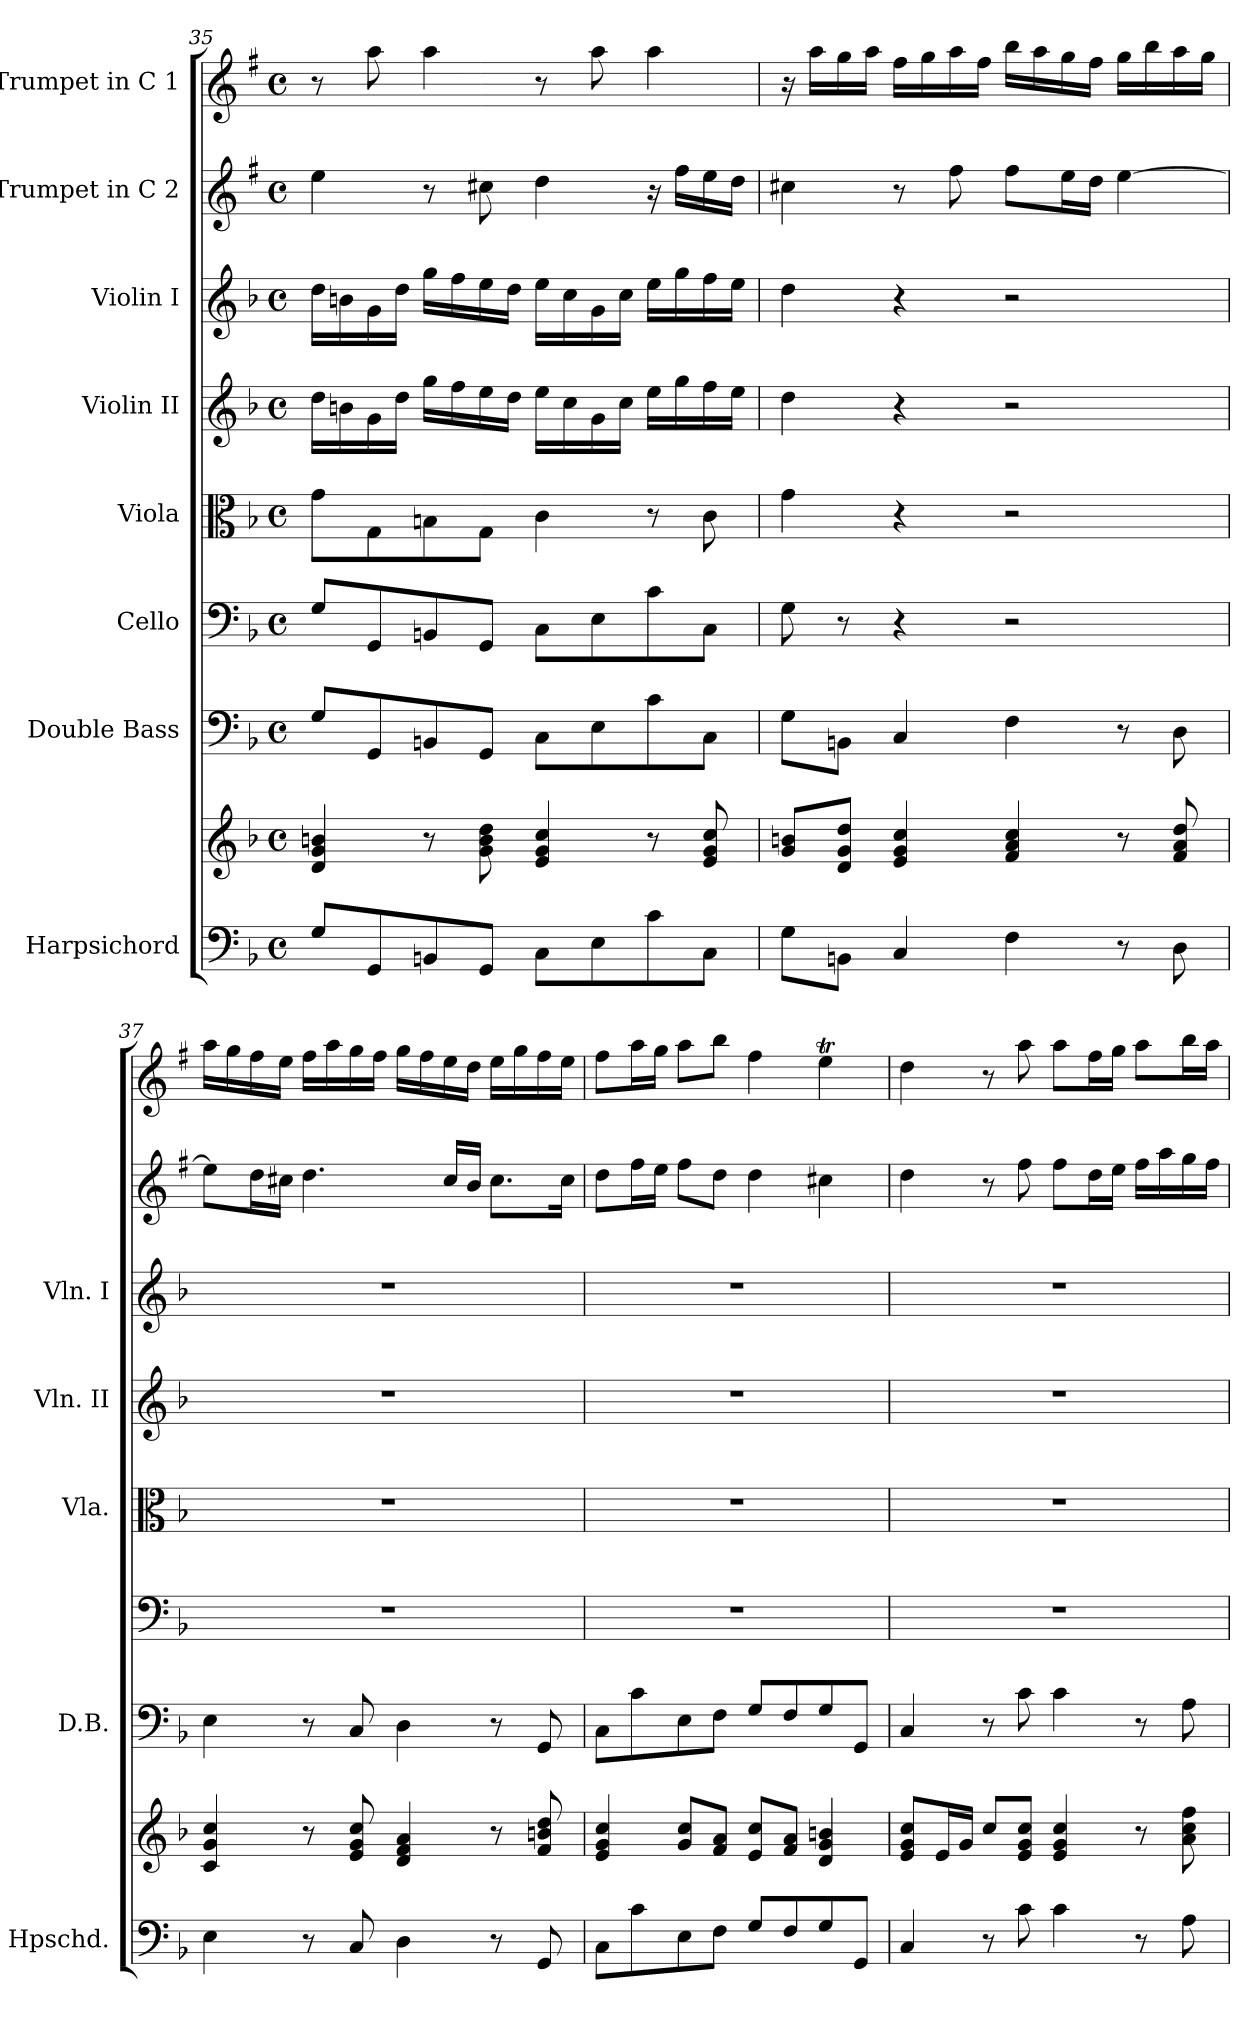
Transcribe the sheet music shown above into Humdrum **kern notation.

**kern	**kern	**kern	**kern	**kern	**kern	**kern	**kern	**kern
*part8	*part8	*part7	*part6	*part5	*part4	*part3	*part2	*part1
*staff9	*staff8	*staff7	*staff6	*staff5	*staff4	*staff3	*staff2	*staff1
*I"Harpsichord	*	*I"Double Bass	*I"Cello	*I"Viola	*I"Violin II	*I"Violin I	*I"Trumpet in C 2	*I"Trumpet in C 1
*I'Hpschd.	*	*I'D.B.	*	*I'Vla.	*I'Vln. II	*I'Vln. I	*	*
*clefF4	*clefG2	*clefF4	*clefF4	*clefC3	*clefG2	*clefG2	*clefG2	*clefG2
*	*	*ITrd7c12	*	*	*	*	*ITrd1c2	*ITrd1c2
*k[b-]	*k[b-]	*k[b-]	*k[b-]	*k[b-]	*k[b-]	*k[b-]	*k[b-]	*k[b-]
*F:	*F:	*F:	*F:	*F:	*F:	*F:	*F:	*F:
*M4/4	*M4/4	*M4/4	*M4/4	*M4/4	*M4/4	*M4/4	*M4/4	*M4/4
*met(c)	*met(c)	*met(c)	*met(c)	*met(c)	*met(c)	*met(c)	*met(c)	*met(c)
=35	=35	=35	=35	=35	=35	=35	=35	=35
8G/L	4d/ 4g/ 4bn/	8GG/L	8G/L	8g\L	16dd\LL	16dd\LL	4dd\	8r
.	.	.	.	.	16bn\	16bn\	.	.
8GG/	.	8GGG/	8GG/	8G\	16g\	16g\	.	8gg\
.	.	.	.	.	16dd\JJ	16dd\JJ	.	.
8BBn/	8r	8BBBn/	8BBn/	8Bn\	16gg\LL	16gg\LL	8r	4gg\
.	.	.	.	.	16ff\	16ff\	.	.
8GG/J	8g\ 8b\ 8dd\	8GGG/J	8GG/J	8G\J	16ee\	16ee\	8bn\	.
.	.	.	.	.	16dd\JJ	16dd\JJ	.	.
8C\L	4e/ 4g/ 4cc/	8CC\L	8C\L	4c\	16ee\LL	16ee\LL	4cc\	8r
.	.	.	.	.	16cc\	16cc\	.	.
8E\	.	8EE\	8E\	.	16g\	16g\	.	8gg\
.	.	.	.	.	16cc\JJ	16cc\JJ	.	.
8c\	8r	8C\	8c\	8r	16ee\LL	16ee\LL	16r	4gg\
.	.	.	.	.	16gg\	16gg\	16ee\LL	.
8C\J	8e/ 8g/ 8cc/	8CC\J	8C\J	8c\	16ff\	16ff\	16dd\	.
.	.	.	.	.	16ee\JJ	16ee\JJ	16cc\JJ	.
!!LO:PB:g=z
=36	=36	=36	=36	=36	=36	=36	=36	=36
8G\L	8g/ 8bn/L	8GG\L	8G\	4g\	4dd\	4dd\	4bn\	16r
.	.	.	.	.	.	.	.	16gg\LL
8BBn\J	8d/ 8g/ 8dd/J	8BBBn\J	8r	.	.	.	.	16ff\
.	.	.	.	.	.	.	.	16gg\JJ
4C/	4e/ 4g/ 4cc/	4CC/	4r	4r	4r	4r	8r	16ee\LL
.	.	.	.	.	.	.	.	16ff\
.	.	.	.	.	.	.	8ee\	16gg\
.	.	.	.	.	.	.	.	16ee\JJ
4F\	4f/ 4a/ 4cc/	4FF\	2r	2r	2r	2r	8ee\L	16aa\LL
.	.	.	.	.	.	.	.	16gg\
.	.	.	.	.	.	.	16dd\L	16ff\
.	.	.	.	.	.	.	16cc\JJ	16ee\JJ
8r	8r	8r	.	.	.	.	[4dd\	16ff\LL
.	.	.	.	.	.	.	.	16aa\
8D\	8f/ 8a/ 8dd/	8DD\	.	.	.	.	.	16gg\
.	.	.	.	.	.	.	.	16ff\JJ
=37	=37	=37	=37	=37	=37	=37	=37	=37
4E\	4c/ 4g/ 4cc/	4EE\	1r	1r	1r	1r	8dd\L]	16gg\LL
.	.	.	.	.	.	.	.	16ff\
.	.	.	.	.	.	.	16cc\L	16ee\
.	.	.	.	.	.	.	16bn\JJ	16dd\JJ
8r	8r	8r	.	.	.	.	4.cc\	16ee\LL
.	.	.	.	.	.	.	.	16gg\
8C/	8e/ 8g/ 8cc/	8CC/	.	.	.	.	.	16ff\
.	.	.	.	.	.	.	.	16ee\JJ
4D\	4d/ 4f/ 4a/	4DD\	.	.	.	.	.	16ff\LL
.	.	.	.	.	.	.	.	16ee\
.	.	.	.	.	.	.	16b/LL	16dd\
.	.	.	.	.	.	.	16a/JJ	16cc\JJ
8r	8r	8r	.	.	.	.	8.b\L	16dd\LL
.	.	.	.	.	.	.	.	16ff\
8GG/	8f/ 8bn/ 8dd/	8GGG/	.	.	.	.	.	16ee\
.	.	.	.	.	.	.	16b\Jk	16dd\JJ
!!LO:PB:g=z
=38	=38	=38	=38	=38	=38	=38	=38	=38
8C\L	4e/ 4g/ 4cc/	8CC\L	1r	1r	1r	1r	8cc\L	8ee\L
8c\	.	8C\	.	.	.	.	16ee\L	16gg\L
.	.	.	.	.	.	.	16dd\JJ	16ff\JJ
8E\	8g/ 8cc/L	8EE\	.	.	.	.	8ee\L	8gg\L
8F\J	8f/ 8a/J	8FF\J	.	.	.	.	8cc\J	8aa\J
8G/L	8e/ 8cc/L	8GG/L	.	.	.	.	4cc\	4ee\
8F/	8f/ 8a/J	8FF/	.	.	.	.	.	.
8G/	4d/ 4g/ 4bn/	8GG/	.	.	.	.	4bn\	4ddT\
8GG/J	.	8GGG/J	.	.	.	.	.	.
!!LO:PB:g=z
=39	=39	=39	=39	=39	=39	=39	=39	=39
4C/	8e/ 8g/ 8cc/L	4CC/	1r	1r	1r	1r	4cc\	4cc\
.	16e/L	.	.	.	.	.	.	.
.	16g/JJ	.	.	.	.	.	.	.
8r	8cc/L	8r	.	.	.	.	8r	8r
8c\	8e/ 8g/ 8cc/J	8C\	.	.	.	.	8ee\	8gg\
4c\	4e/ 4g/ 4cc/	4C\	.	.	.	.	8ee\L	8gg\L
.	.	.	.	.	.	.	16cc\L	16ee\L
.	.	.	.	.	.	.	16dd\JJ	16ff\JJ
8r	8r	8r	.	.	.	.	16ee\LL	8gg\L
.	.	.	.	.	.	.	16gg\	.
8A\	8a\ 8cc\ 8ff\	8AA\	.	.	.	.	16ff\	16aa\L
.	.	.	.	.	.	.	16ee\JJ	16gg\JJ
=	=	=	=	=	=	=	=	=
*-	*-	*-	*-	*-	*-	*-	*-	*-
